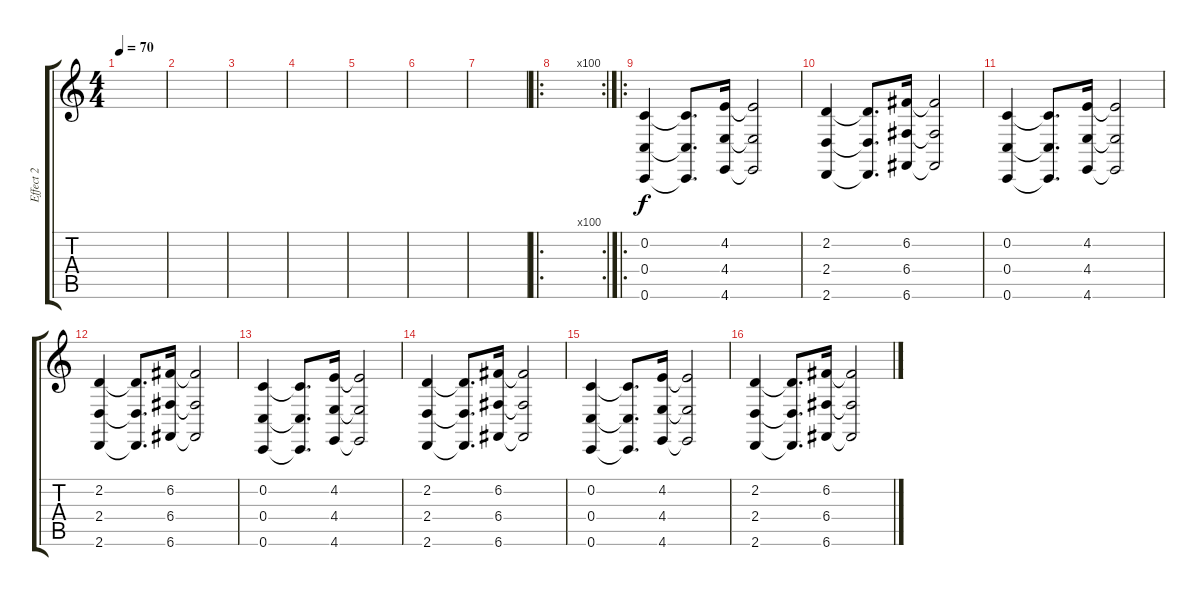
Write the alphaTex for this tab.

\track ("Effect 2" "Effect 2") {instrument seashore}
\staff {score tabs}
\tuning (E4 C4 G3 C3 G2 C2) {hide}
\ts (4 4)
\tempo 70
\clef g2
\ks c
|
|
|
|
|
|
|
\ro
\rc 100
|
\ro
(0.2 0.4 0.6).4 (0.2{t} 0.4{t} 0.6{t}).8{d} (4.2 4.4 4.6).16 (4.2{t} 4.4{t} 4.6{t}).2 |
(2.2 2.4 2.6).4 (2.2{t} 2.4{t} 2.6{t}).8{d} (6.2 6.4 6.6).16 (6.2{t} 6.4{t} 6.6{t}).2 |
(0.2 0.4 0.6).4 (0.2{t} 0.4{t} 0.6{t}).8{d} (4.2 4.4 4.6).16 (4.2{t} 4.4{t} 4.6{t}).2 |
(2.2 2.4 2.6).4 (2.2{t} 2.4{t} 2.6{t}).8{d} (6.2 6.4 6.6).16 (6.2{t} 6.4{t} 6.6{t}).2 |
(0.2 0.4 0.6).4 (0.2{t} 0.4{t} 0.6{t}).8{d} (4.2 4.4 4.6).16 (4.2{t} 4.4{t} 4.6{t}).2 |
(2.2 2.4 2.6).4 (2.2{t} 2.4{t} 2.6{t}).8{d} (6.2 6.4 6.6).16 (6.2{t} 6.4{t} 6.6{t}).2 |
(0.2 0.4 0.6).4 (0.2{t} 0.4{t} 0.6{t}).8{d} (4.2 4.4 4.6).16 (4.2{t} 4.4{t} 4.6{t}).2 |
(2.2 2.4 2.6).4 (2.2{t} 2.4{t} 2.6{t}).8{d} (6.2 6.4 6.6).16 (6.2{t} 6.4{t} 6.6{t}).2
